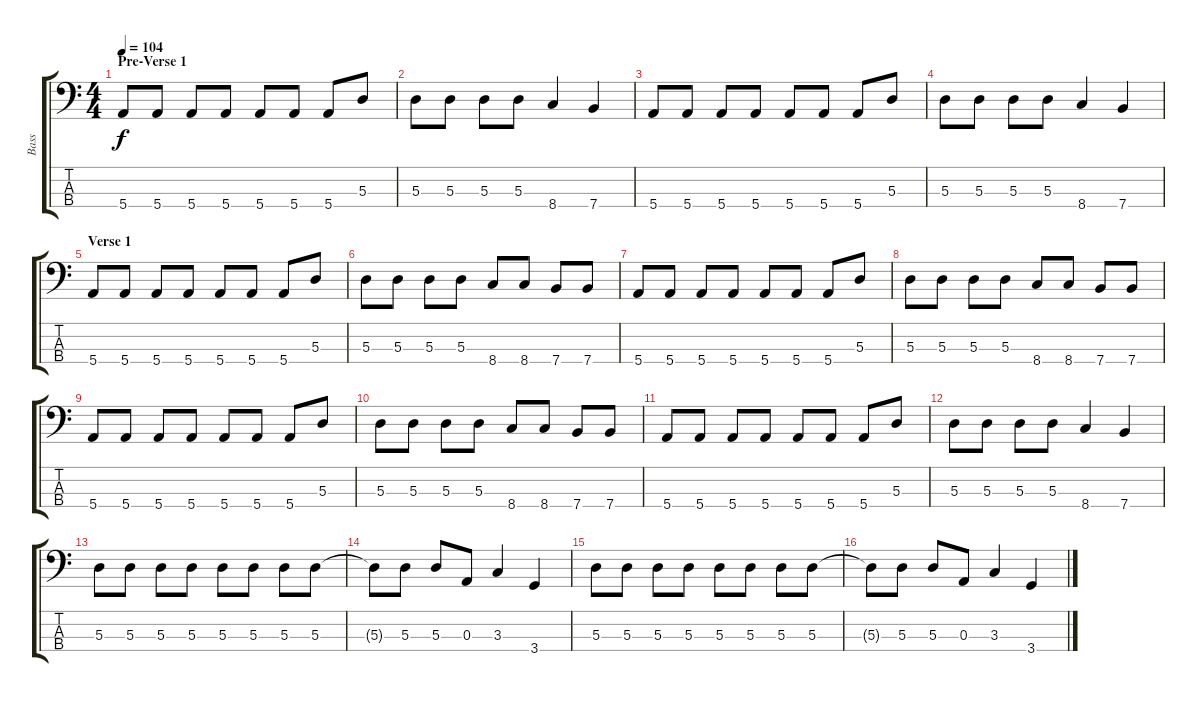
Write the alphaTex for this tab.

\track ("Bass" "Bass") {instrument electricbasspick}
\staff {score tabs}
\tuning (G2 D2 A1 E1) {hide}
\ts (4 4)
\section ("" "Pre-Verse 1")
\tempo 104
\clef f4
\ks c
5.4.8{dy f} 5.4.8 5.4.8 5.4.8 5.4.8 5.4.8 5.4.8 5.3.8 |
5.3.8 5.3.8 5.3.8 5.3.8 8.4.4 7.4.4 |
5.4.8 5.4.8 5.4.8 5.4.8 5.4.8 5.4.8 5.4.8 5.3.8 |
5.3.8 5.3.8 5.3.8 5.3.8 8.4.4 7.4.4 |
\section ("" "Verse 1")
5.4.8 5.4.8 5.4.8 5.4.8 5.4.8 5.4.8 5.4.8 5.3.8 |
5.3.8 5.3.8 5.3.8 5.3.8 8.4.8 8.4.8 7.4.8 7.4.8 |
5.4.8 5.4.8 5.4.8 5.4.8 5.4.8 5.4.8 5.4.8 5.3.8 |
5.3.8 5.3.8 5.3.8 5.3.8 8.4.8 8.4.8 7.4.8 7.4.8 |
5.4.8 5.4.8 5.4.8 5.4.8 5.4.8 5.4.8 5.4.8 5.3.8 |
5.3.8 5.3.8 5.3.8 5.3.8 8.4.8 8.4.8 7.4.8 7.4.8 |
5.4.8 5.4.8 5.4.8 5.4.8 5.4.8 5.4.8 5.4.8 5.3.8 |
5.3.8 5.3.8 5.3.8 5.3.8 8.4.4 7.4.4 |
5.3.8 5.3.8 5.3.8 5.3.8 5.3.8 5.3.8 5.3.8 5.3.8 |
5.3{t}.8 5.3.8 5.3.8 0.3.8 3.3.4 3.4.4 |
5.3.8 5.3.8 5.3.8 5.3.8 5.3.8 5.3.8 5.3.8 5.3.8 |
5.3{t}.8 5.3.8 5.3.8 0.3.8 3.3.4 3.4.4
